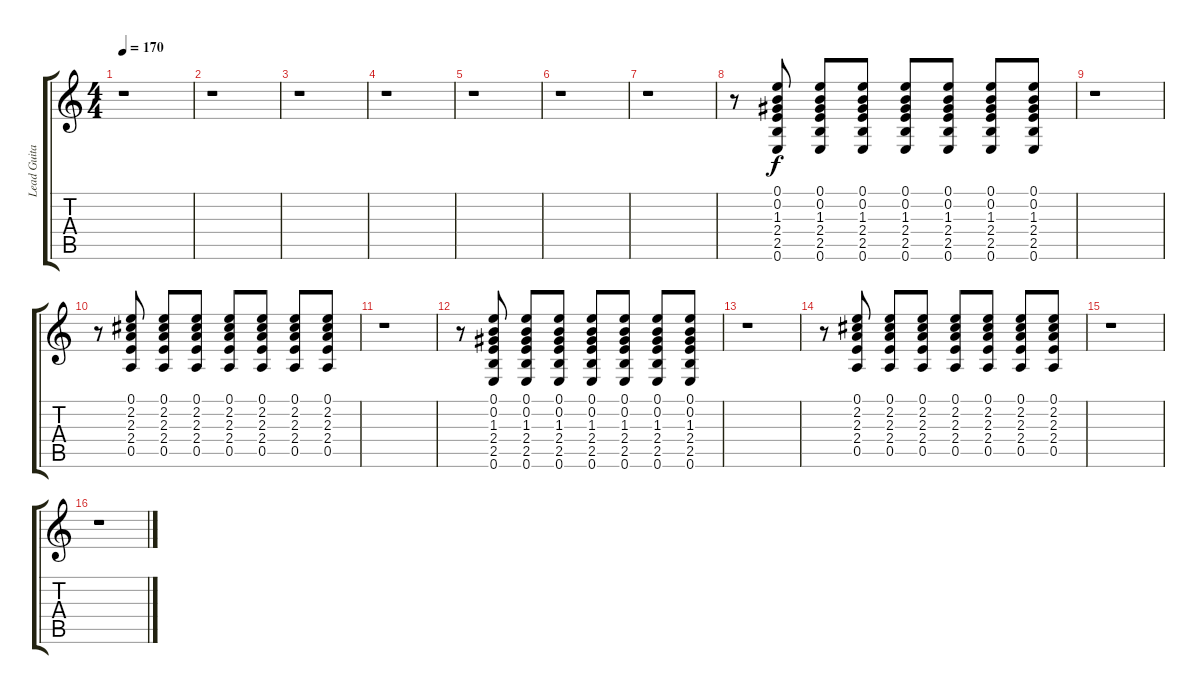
\track ("Lead Guitar" "Lead Guita") {instrument overdrivenguitar}
\staff {score tabs}
\tuning (E4 B3 G3 D3 A2 E2) {hide}
\ts (4 4)
\tempo 170
\clef g2
\ks c
r.1{dy f} |
r.1 |
r.1 |
r.1 |
r.1 |
r.1 |
r.1 |
r.8{instrument electricguitarclean} (0.1 0.2 1.3 2.4 2.5 0.6).8 (0.1 0.2 1.3 2.4 2.5 0.6).8 (0.1 0.2 1.3 2.4 2.5 0.6).8 (0.1 0.2 1.3 2.4 2.5 0.6).8 (0.1 0.2 1.3 2.4 2.5 0.6).8 (0.1 0.2 1.3 2.4 2.5 0.6).8 (0.1 0.2 1.3 2.4 2.5 0.6).8 |
r.1 |
r.8{instrument electricguitarclean} (0.1 2.2 2.3 2.4 0.5).8 (0.1 2.2 2.3 2.4 0.5).8 (0.1 2.2 2.3 2.4 0.5).8 (0.1 2.2 2.3 2.4 0.5).8 (0.1 2.2 2.3 2.4 0.5).8 (0.1 2.2 2.3 2.4 0.5).8 (0.1 2.2 2.3 2.4 0.5).8 |
r.1 |
r.8{instrument electricguitarclean} (0.1 0.2 1.3 2.4 2.5 0.6).8 (0.1 0.2 1.3 2.4 2.5 0.6).8 (0.1 0.2 1.3 2.4 2.5 0.6).8 (0.1 0.2 1.3 2.4 2.5 0.6).8 (0.1 0.2 1.3 2.4 2.5 0.6).8 (0.1 0.2 1.3 2.4 2.5 0.6).8 (0.1 0.2 1.3 2.4 2.5 0.6).8 |
r.1 |
r.8{instrument electricguitarclean} (0.1 2.2 2.3 2.4 0.5).8 (0.1 2.2 2.3 2.4 0.5).8 (0.1 2.2 2.3 2.4 0.5).8 (0.1 2.2 2.3 2.4 0.5).8 (0.1 2.2 2.3 2.4 0.5).8 (0.1 2.2 2.3 2.4 0.5).8 (0.1 2.2 2.3 2.4 0.5).8 |
r.1 |
r.1
